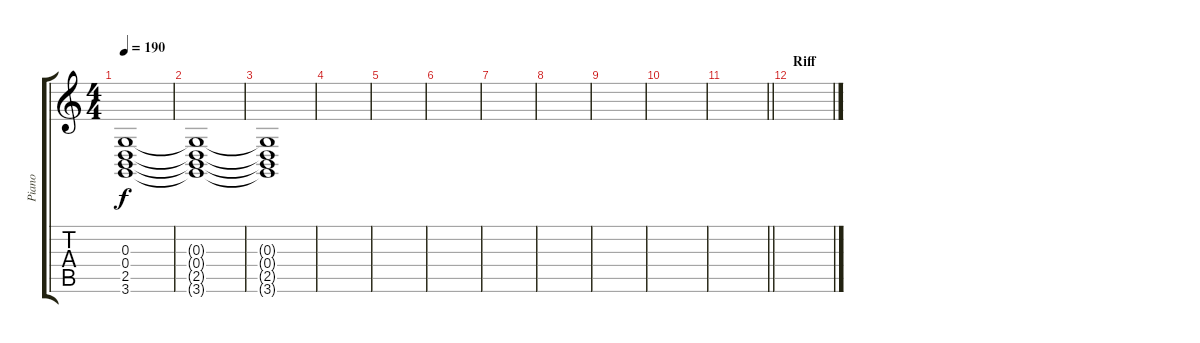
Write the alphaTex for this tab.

\track ("Piano" "Piano") {instrument brightacousticpiano}
\staff {score tabs}
\tuning (E4 B3 G3 D3 A2 E2) {hide}
\ts (4 4)
\tempo 190
\clef g2
\ks c
(0.3{t} 0.4{t} 2.5{t} 3.6{t}).1{dy f} |
(0.3{t} 0.4{t} 2.5{t} 3.6{t}).1 |
(0.3{t} 0.4{t} 2.5{t} 3.6{t}).1 |
|
|
|
|
|
|
|
\barLineRight lightlight
|
\section ("" "Riff")
